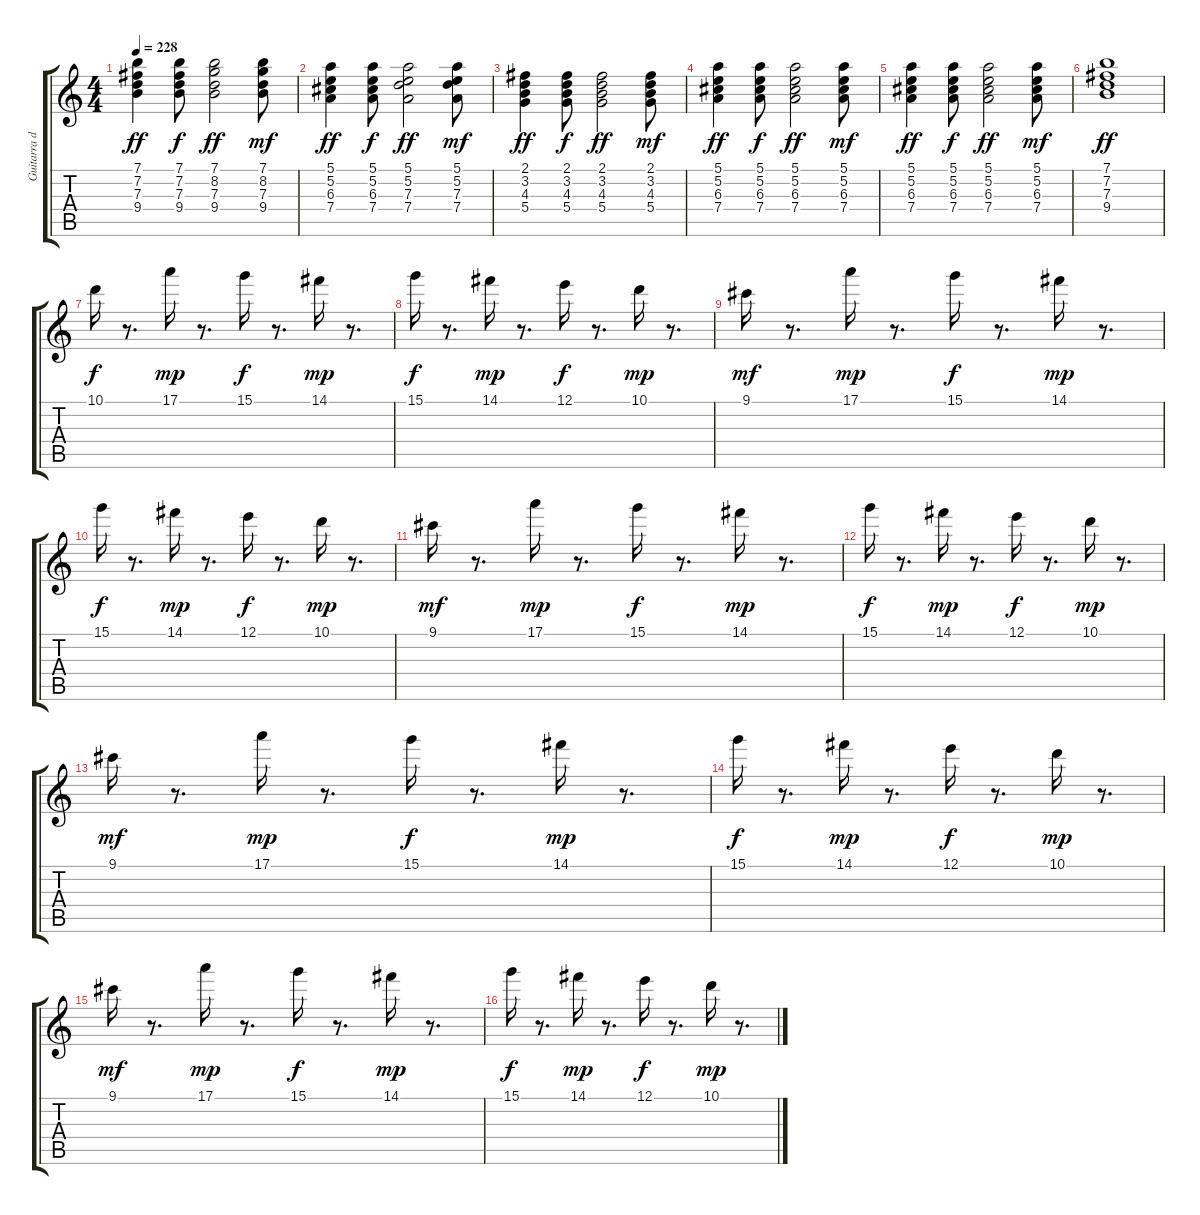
\track ("Guitarra de Apoyo" "Guitarra d") {instrument distortionguitar}
\staff {score tabs}
\tuning (E4 B3 G3 D3 A2 E2) {hide}
\ts (4 4)
\tempo 228
\clef g2
\ks c
(7.1 7.2 7.3 9.4).4{dy ff} (7.1 7.2 7.3 9.4).8{dy f} (7.1 8.2 7.3 9.4).2{dy ff} (7.1 8.2 7.3 9.4).8{dy mf} |
(5.1 5.2 6.3 7.4).4{dy ff} (5.1 5.2 6.3 7.4).8{dy f} (5.1 5.2 7.3 7.4).2{dy ff} (5.1 5.2 7.3 7.4).8{dy mf} |
(2.1 3.2 4.3 5.4).4{dy ff} (2.1 3.2 4.3 5.4).8{dy f} (2.1 3.2 4.3 5.4).2{dy ff} (2.1 3.2 4.3 5.4).8{dy mf} |
(5.1 5.2 6.3 7.4).4{dy ff} (5.1 5.2 6.3 7.4).8{dy f} (5.1 5.2 6.3 7.4).2{dy ff} (5.1 5.2 6.3 7.4).8{dy mf} |
(5.1 5.2 6.3 7.4).4{dy ff} (5.1 5.2 6.3 7.4).8{dy f} (5.1 5.2 6.3 7.4).2{dy ff} (5.1 5.2 6.3 7.4).8{dy mf} |
(7.1 7.2 7.3 9.4).1{dy ff} |
10.1.16{dy f volume 12 instrument lead1square} r.8{d} 17.1.16{dy mp} r.8{d} 15.1.16{dy f} r.8{d} 14.1.16{dy mp} r.8{d} |
15.1.16{dy f} r.8{d} 14.1.16{dy mp} r.8{d} 12.1.16{dy f} r.8{d} 10.1.16{dy mp} r.8{d} |
9.1.16{dy mf} r.8{d} 17.1.16{dy mp} r.8{d} 15.1.16{dy f} r.8{d} 14.1.16{dy mp} r.8{d} |
15.1.16{dy f} r.8{d} 14.1.16{dy mp} r.8{d} 12.1.16{dy f} r.8{d} 10.1.16{dy mp} r.8{d} |
9.1.16{dy mf} r.8{d} 17.1.16{dy mp} r.8{d} 15.1.16{dy f} r.8{d} 14.1.16{dy mp} r.8{d} |
15.1.16{dy f} r.8{d} 14.1.16{dy mp} r.8{d} 12.1.16{dy f} r.8{d} 10.1.16{dy mp} r.8{d} |
9.1.16{dy mf} r.8{d} 17.1.16{dy mp} r.8{d} 15.1.16{dy f} r.8{d} 14.1.16{dy mp} r.8{d} |
15.1.16{dy f} r.8{d} 14.1.16{dy mp} r.8{d} 12.1.16{dy f} r.8{d} 10.1.16{dy mp} r.8{d} |
9.1.16{dy mf} r.8{d} 17.1.16{dy mp} r.8{d} 15.1.16{dy f} r.8{d} 14.1.16{dy mp} r.8{d} |
15.1.16{dy f} r.8{d} 14.1.16{dy mp} r.8{d} 12.1.16{dy f} r.8{d} 10.1.16{dy mp} r.8{d}
